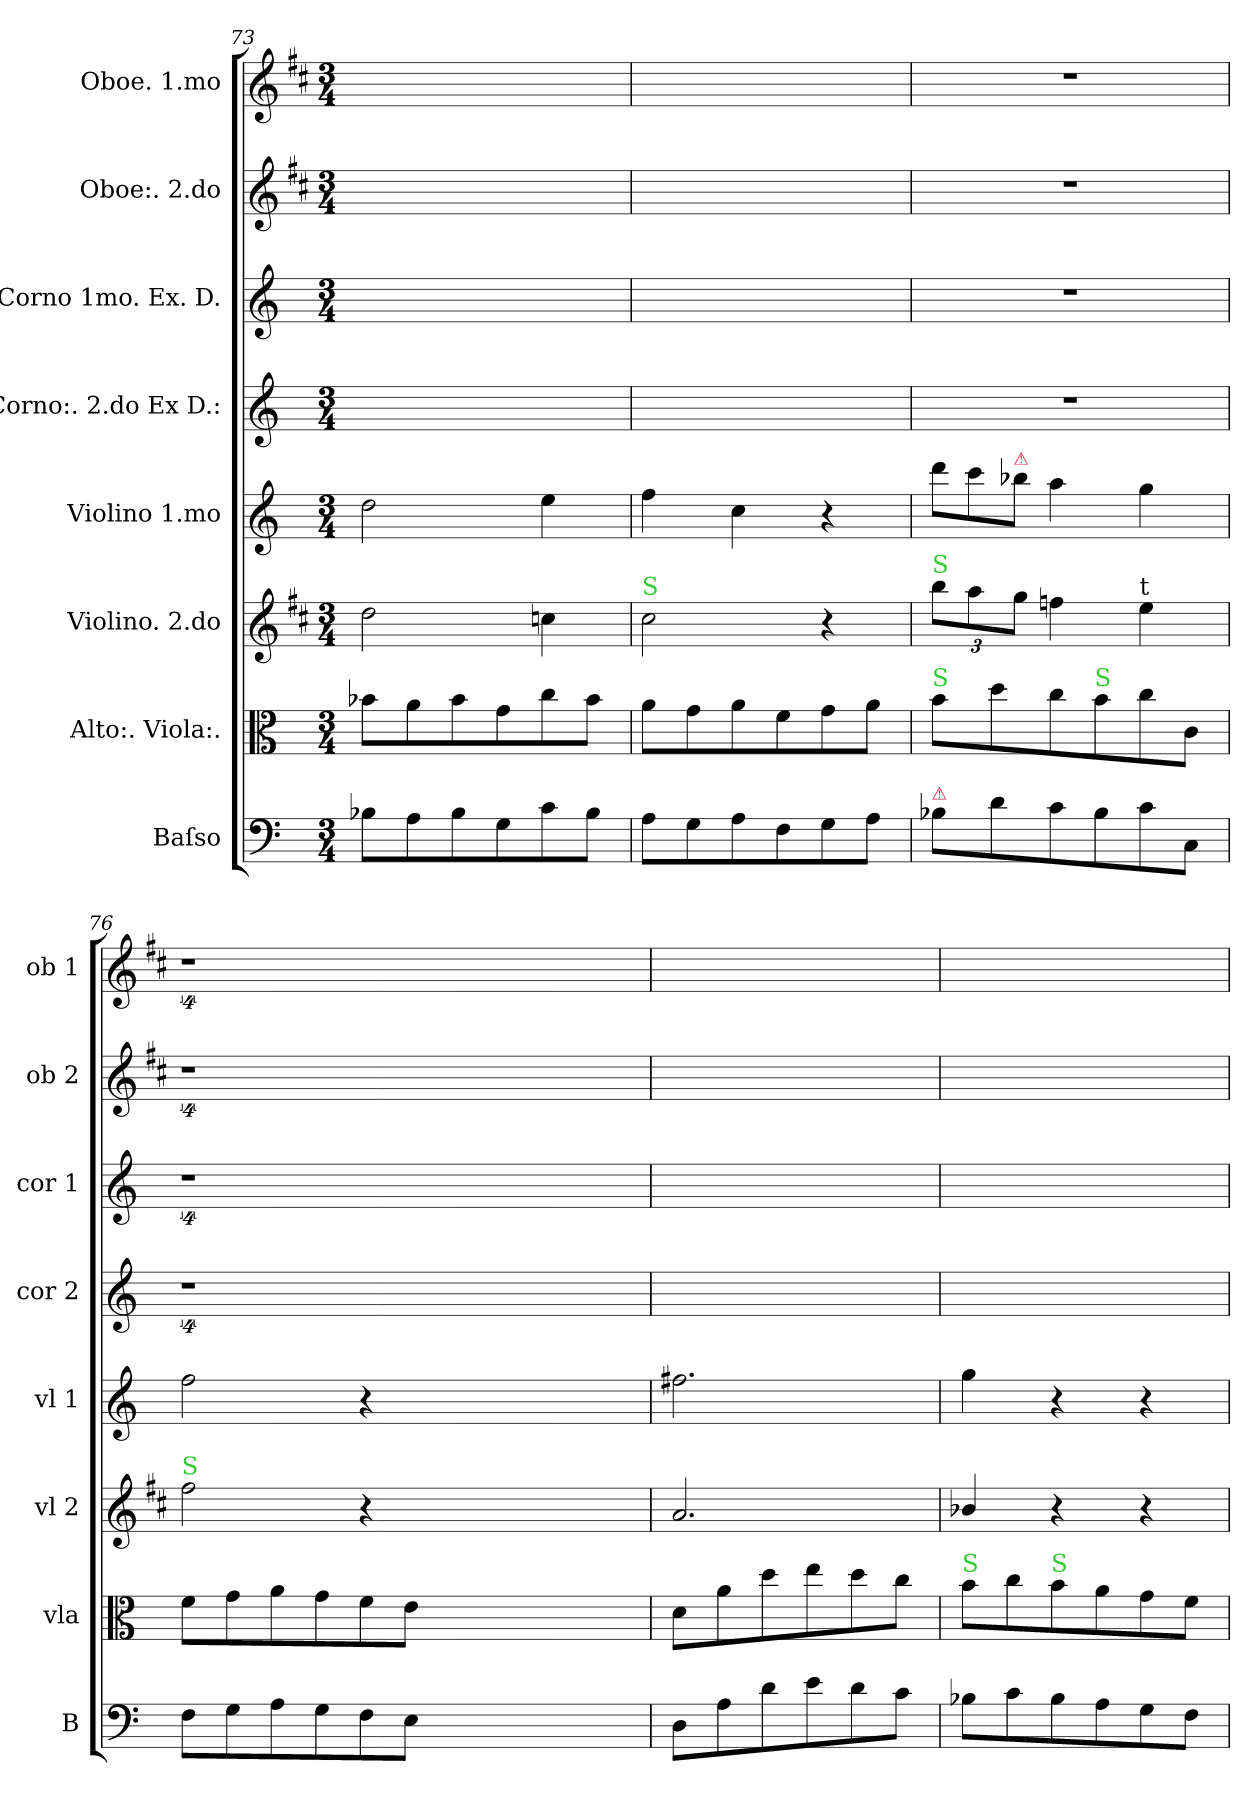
**kern	**kern	**kern	**kern	**kern	**kern	**kern	**kern
*part8	*part7	*part6	*part5	*part4	*part3	*part2	*part1
*staff8	*staff7	*staff6	*staff5	*staff4	*staff3	*staff2	*staff1
*I"Baſso	*I"Alto:. Viola:.	*I"Violino. 2.do	*I"Violino 1.mo	*I"Corno:. 2.do Ex D.:	*I"Corno 1mo. Ex. D.	*I"Oboe:. 2.do	*I"Oboe. 1.mo
*I'B	*I'vla	*I'vl 2	*I'vl 1	*I'cor 2	*I'cor 1	*I'ob 2	*I'ob 1
*clefF4	*clefC3	*clefG2	*clefG2	*clefG2	*clefG2	*clefG2	*clefG2
*	*	*	*	*ITrd6c10	*ITrd6c10	*	*
*k[]	*k[]	*k[f#c#]	*k[]	*k[f#c#]	*k[f#c#]	*k[f#c#]	*k[f#c#]
*a:	*a:	*	*a:	*	*	*D:	*D:
*M3/4	*M3/4	*M3/4	*M3/4	*M3/4	*M3/4	*M3/4	*M3/4
=73	=73	=73	=73	=73	=73	=73	=73
8B-X\L	8b-X\L	2dd\	2dd\	2.ryy	2.ryy	2.ryy	2.ryy
8A\	8a\	.	.	.	.	.	.
8B-\	8b-\	.	.	.	.	.	.
8G\	8g\	.	.	.	.	.	.
8c\	8cc\	4ccn\	4ee\	.	.	.	.
8B-\J	8b-\J	.	.	.	.	.	.
=74	=74	=74	=74	=74	=74	=74	=74
!	!	!LO:TX:a:color=limegreen:t=S	!	!	!	!	!
8A\L	8a\L	2cc#\	4ff\	2.ryy	2.ryy	2.ryy	2.ryy
8G\	8g\	.	.	.	.	.	.
8A\	8a\	.	4cc\	.	.	.	.
8F\	8f\	.	.	.	.	.	.
8G\	8g\	4r	4r	.	.	.	.
8A\J	8a\J	.	.	.	.	.	.
=75	=75	=75	=75	=75	=75	=75	=75
*	*	*	*Xtuplet	*	*	*	*
!	!	!LO:TX:a:color=limegreen:t=S	!	!	!	!	!
!	!LO:TX:a:color=limegreen:t=S	!	!	!	!	!	!
!LO:TX:a:color=crimson:t=⚠	!	!	!	!	!	!	!
8B-X\L	8b\L	12bb\L	12ddd\L	2.r	2.r	2.r	2.r
.	.	12aa\	12ccc\	.	.	.	.
8d\	8dd\	.	.	.	.	.	.
!	!	!	!LO:TX:a:color=crimson:t=⚠	!	!	!	!
.	.	12gg\J	12bb-X\J	.	.	.	.
8c\	8cc\	4ffn\	4aa\	.	.	.	.
!	!LO:TX:a:color=limegreen:t=S	!	!	!	!	!	!
8B-\	8b\	.	.	.	.	.	.
!	!	!LO:TX:a:t=t	!	!	!	!	!
8c\	8cc\	4ee\	4gg\	.	.	.	.
8C/J	8c\J	.	.	.	.	.	.
=76	=76	=76	=76	=76	=76	=76	=76
!	!	!LO:TX:a:color=limegreen:t=S	!	!	!	!	!
8F\L	8f\L	2ff#\	2ff\	4%9r	4%9r	4%9r	4%9r
8G\	8g\	.	.	.	.	.	.
8A\	8a\	.	.	.	.	.	.
8G\	8g\	.	.	.	.	.	.
8F\	8f\	4r	4r	.	.	.	.
8E\J	8e\J	.	.	.	.	.	.
1.ryy	1.ryy	1.ryy	1.ryy	.	.	.	.
=77	=77	=77	=77	=77	=77	=77	=77
8D\L	8d\L	2.a/	2.ff#X\	2.ryy	2.ryy	2.ryy	2.ryy
8A\	8a\	.	.	.	.	.	.
8d\	8dd\	.	.	.	.	.	.
8e\	8ee\	.	.	.	.	.	.
8d\	8dd\	.	.	.	.	.	.
8c\J	8cc\J	.	.	.	.	.	.
=78	=78	=78	=78	=78	=78	=78	=78
!	!LO:TX:a:color=limegreen:t=S	!	!	!	!	!	!
8B-X\L	8b\L	4b-X/	4gg\	2.ryy	2.ryy	2.ryy	2.ryy
8c\	8cc\	.	.	.	.	.	.
!	!LO:TX:a:color=limegreen:t=S	!	!	!	!	!	!
8B-\	8b\	4r	4r	.	.	.	.
8A\	8a\	.	.	.	.	.	.
8G\	8g\	4r	4r	.	.	.	.
8F\J	8f\J	.	.	.	.	.	.
=	=	=	=	=	=	=	=
*-	*-	*-	*-	*-	*-	*-	*-
